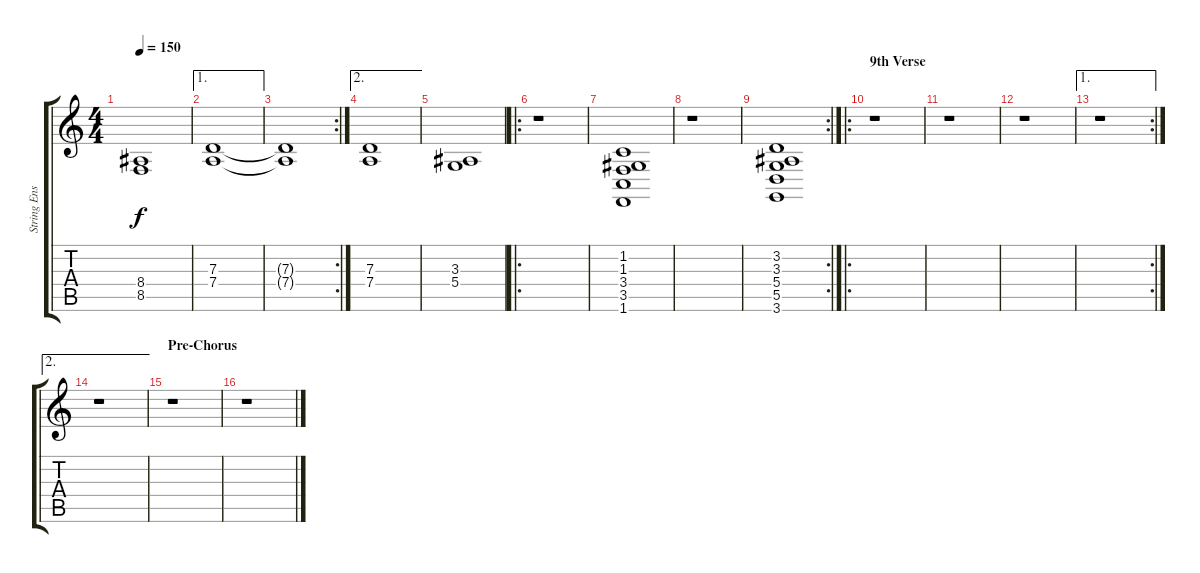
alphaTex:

\track ("String Ensemble IV" "String Ens") {instrument stringensemble2}
\staff {score tabs}
\tuning (E4 B3 G3 D3 A2 E2) {hide}
\ts (4 4)
\tempo 150
\clef g2
\ks c
(8.4{t} 8.5{t}).1{dy f} |
\ae 1
(7.3 7.4).1 |
\rc 2
(7.3{t} 7.4{t}).1 |
\ae 2
(7.3 7.4).1 |
(3.3 5.4).1 |
\ro
r.1 |
(1.2 1.3 3.4 3.5 1.6).1 |
r.1 |
\rc 2
(3.2 3.3 5.4 5.5 3.6).1 |
\ro
\section ("" "9th Verse")
r.1 |
r.1 |
r.1 |
\ae 1
\rc 2
r.1 |
\ae 2
r.1 |
\section ("" "Pre-Chorus")
r.1 |
r.1
